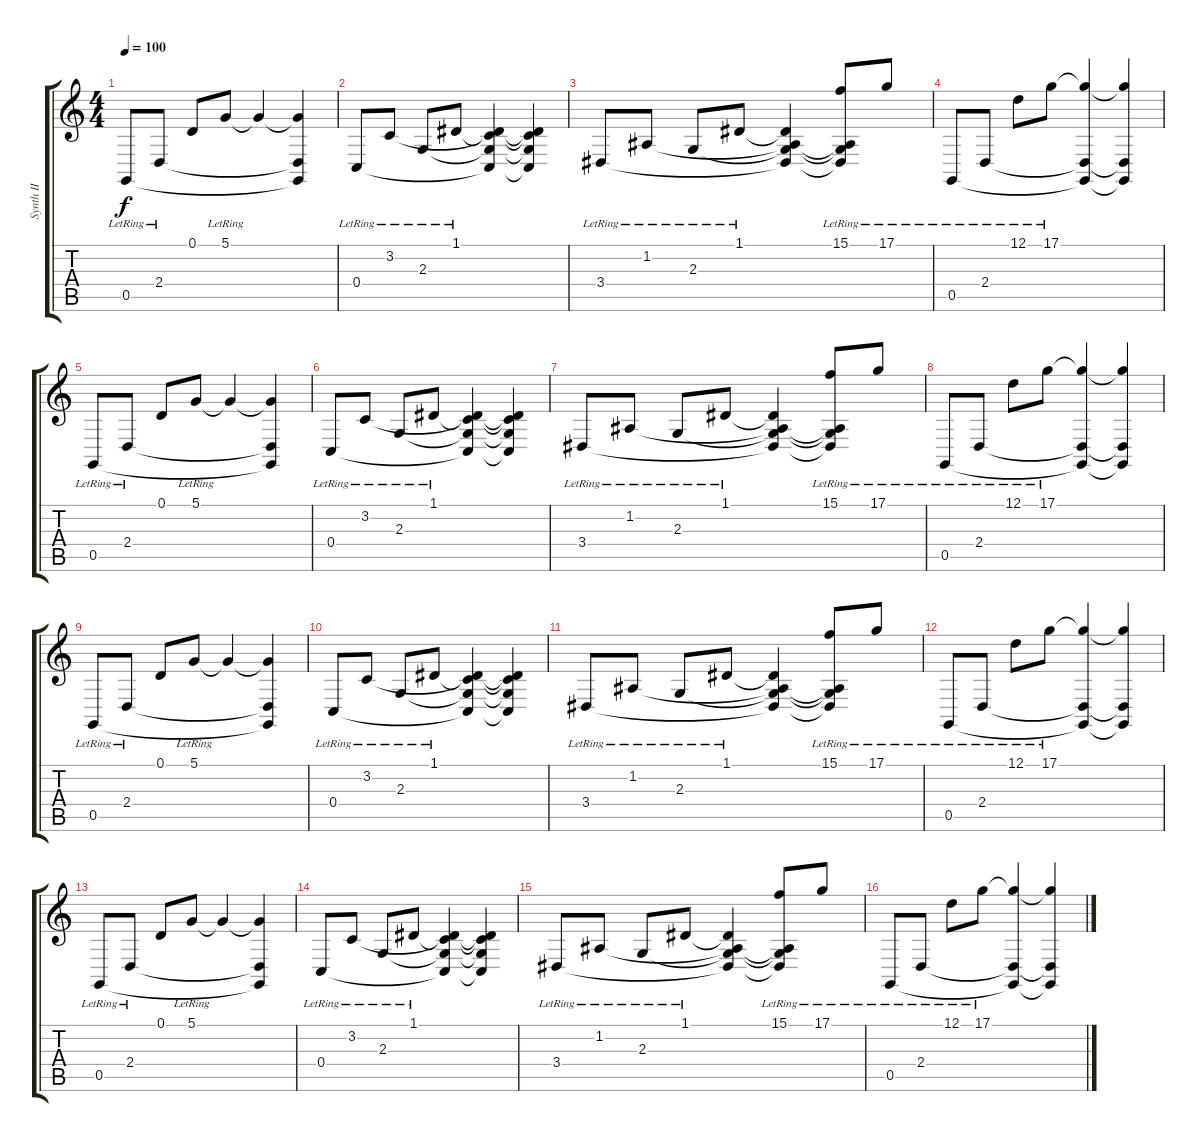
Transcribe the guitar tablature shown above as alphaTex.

\track ("Synth II" "Synth II") {instrument brightacousticpiano}
\staff {score tabs}
\tuning (D4 A3 F3 C3 G2 D2) {hide}
\ts (4 4)
\tempo 100
\clef g2
\ks c
0.5{lr}.8{dy f} 2.4{lr}.8 0.1.8 5.1{lr}.8 5.1{t}.4 (5.1{t} 2.4{t} 0.5{t}).4 |
0.4{lr}.8 3.2{lr}.8 2.3{lr}.8 1.1{lr}.8 (1.1{t} 3.2{t} 2.3{t} 0.4{t}).4 (1.1{t} 3.2{t} 2.3{t} 0.4{t}).4 |
3.4{lr}.8 1.2{lr}.8 2.3{lr}.8 1.1{lr}.8 (1.1{t} 1.2{t} 2.3{t} 3.4{t}).4 (15.1{lr} 1.2{t} 2.3{t} 3.4{t}).8 17.1{lr}.8 |
0.5{lr}.8 2.4{lr}.8 12.1{lr}.8 17.1{lr}.8 (17.1{t} 2.4{t} 0.5{t}).4 (17.1{t} 2.4{t} 0.5{t}).4 |
0.5{lr}.8 2.4{lr}.8 0.1.8 5.1{lr}.8 5.1{t}.4 (5.1{t} 2.4{t} 0.5{t}).4 |
0.4{lr}.8{volume 8} 3.2{lr}.8 2.3{lr}.8 1.1{lr}.8 (1.1{t} 3.2{t} 2.3{t} 0.4{t}).4 (1.1{t} 3.2{t} 2.3{t} 0.4{t}).4 |
3.4{lr}.8 1.2{lr}.8 2.3{lr}.8 1.1{lr}.8 (1.1{t} 1.2{t} 2.3{t} 3.4{t}).4 (15.1{lr} 1.2{t} 2.3{t} 3.4{t}).8 17.1{lr}.8 |
0.5{lr}.8 2.4{lr}.8 12.1{lr}.8 17.1{lr}.8 (17.1{t} 2.4{t} 0.5{t}).4 (17.1{t} 2.4{t} 0.5{t}).4 |
0.5{lr}.8 2.4{lr}.8 0.1.8 5.1{lr}.8 5.1{t}.4 (5.1{t} 2.4{t} 0.5{t}).4 |
0.4{lr}.8{volume 4} 3.2{lr}.8 2.3{lr}.8 1.1{lr}.8 (1.1{t} 3.2{t} 2.3{t} 0.4{t}).4 (1.1{t} 3.2{t} 2.3{t} 0.4{t}).4 |
3.4{lr}.8 1.2{lr}.8 2.3{lr}.8 1.1{lr}.8 (1.1{t} 1.2{t} 2.3{t} 3.4{t}).4 (15.1{lr} 1.2{t} 2.3{t} 3.4{t}).8 17.1{lr}.8 |
0.5{lr}.8 2.4{lr}.8 12.1{lr}.8 17.1{lr}.8 (17.1{t} 2.4{t} 0.5{t}).4 (17.1{t} 2.4{t} 0.5{t}).4 |
0.5{lr}.8 2.4{lr}.8 0.1.8 5.1{lr}.8 5.1{t}.4 (5.1{t} 2.4{t} 0.5{t}).4 |
0.4{lr}.8{volume 0} 3.2{lr}.8 2.3{lr}.8 1.1{lr}.8 (1.1{t} 3.2{t} 2.3{t} 0.4{t}).4 (1.1{t} 3.2{t} 2.3{t} 0.4{t}).4 |
3.4{lr}.8 1.2{lr}.8 2.3{lr}.8 1.1{lr}.8 (1.1{t} 1.2{t} 2.3{t} 3.4{t}).4 (15.1{lr} 1.2{t} 2.3{t} 3.4{t}).8 17.1{lr}.8 |
0.5{lr}.8 2.4{lr}.8 12.1{lr}.8 17.1{lr}.8 (17.1{t} 2.4{t} 0.5{t}).4 (17.1{t} 2.4{t} 0.5{t}).4
